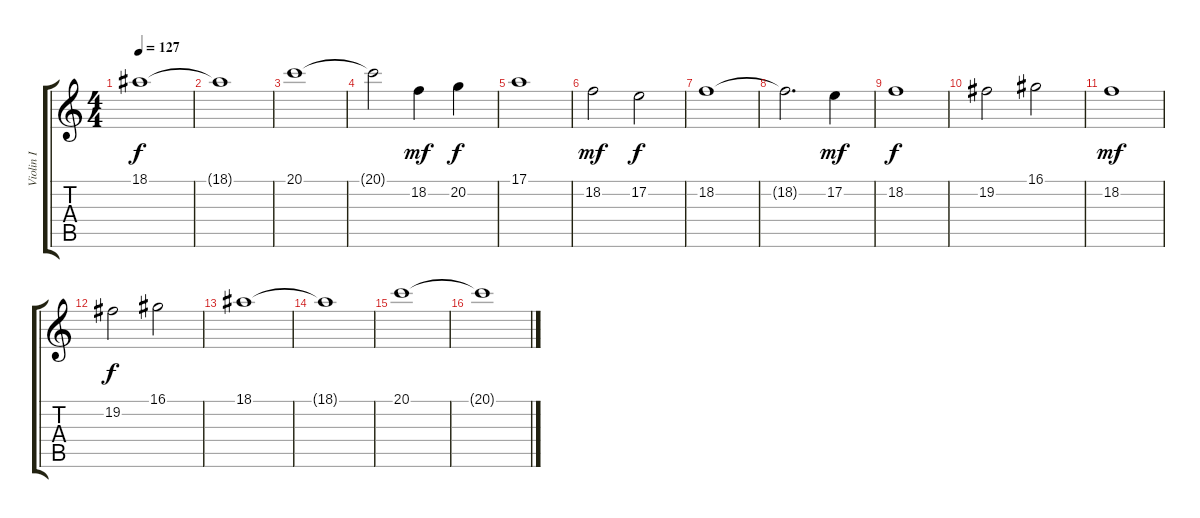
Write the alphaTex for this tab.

\track ("Violin I" "Violin I") {instrument stringensemble1}
\staff {score tabs}
\tuning (E4 B3 G3 D3 A2 E2) {hide}
\ts (4 4)
\tempo 127
\clef g2
\ks c
18.1.1{dy f} |
18.1{t}.1 |
20.1.1 |
20.1{t}.2 18.2.4{dy mf} 20.2.4{dy f} |
17.1.1 |
18.2.2{dy mf} 17.2.2{dy f} |
18.2.1 |
18.2{t}.2{d} 17.2.4{dy mf} |
18.2.1{dy f} |
19.2.2 16.1.2 |
18.2.1{dy mf} |
19.2.2{dy f} 16.1.2 |
18.1.1 |
18.1{t}.1 |
20.1.1 |
20.1{t}.1
